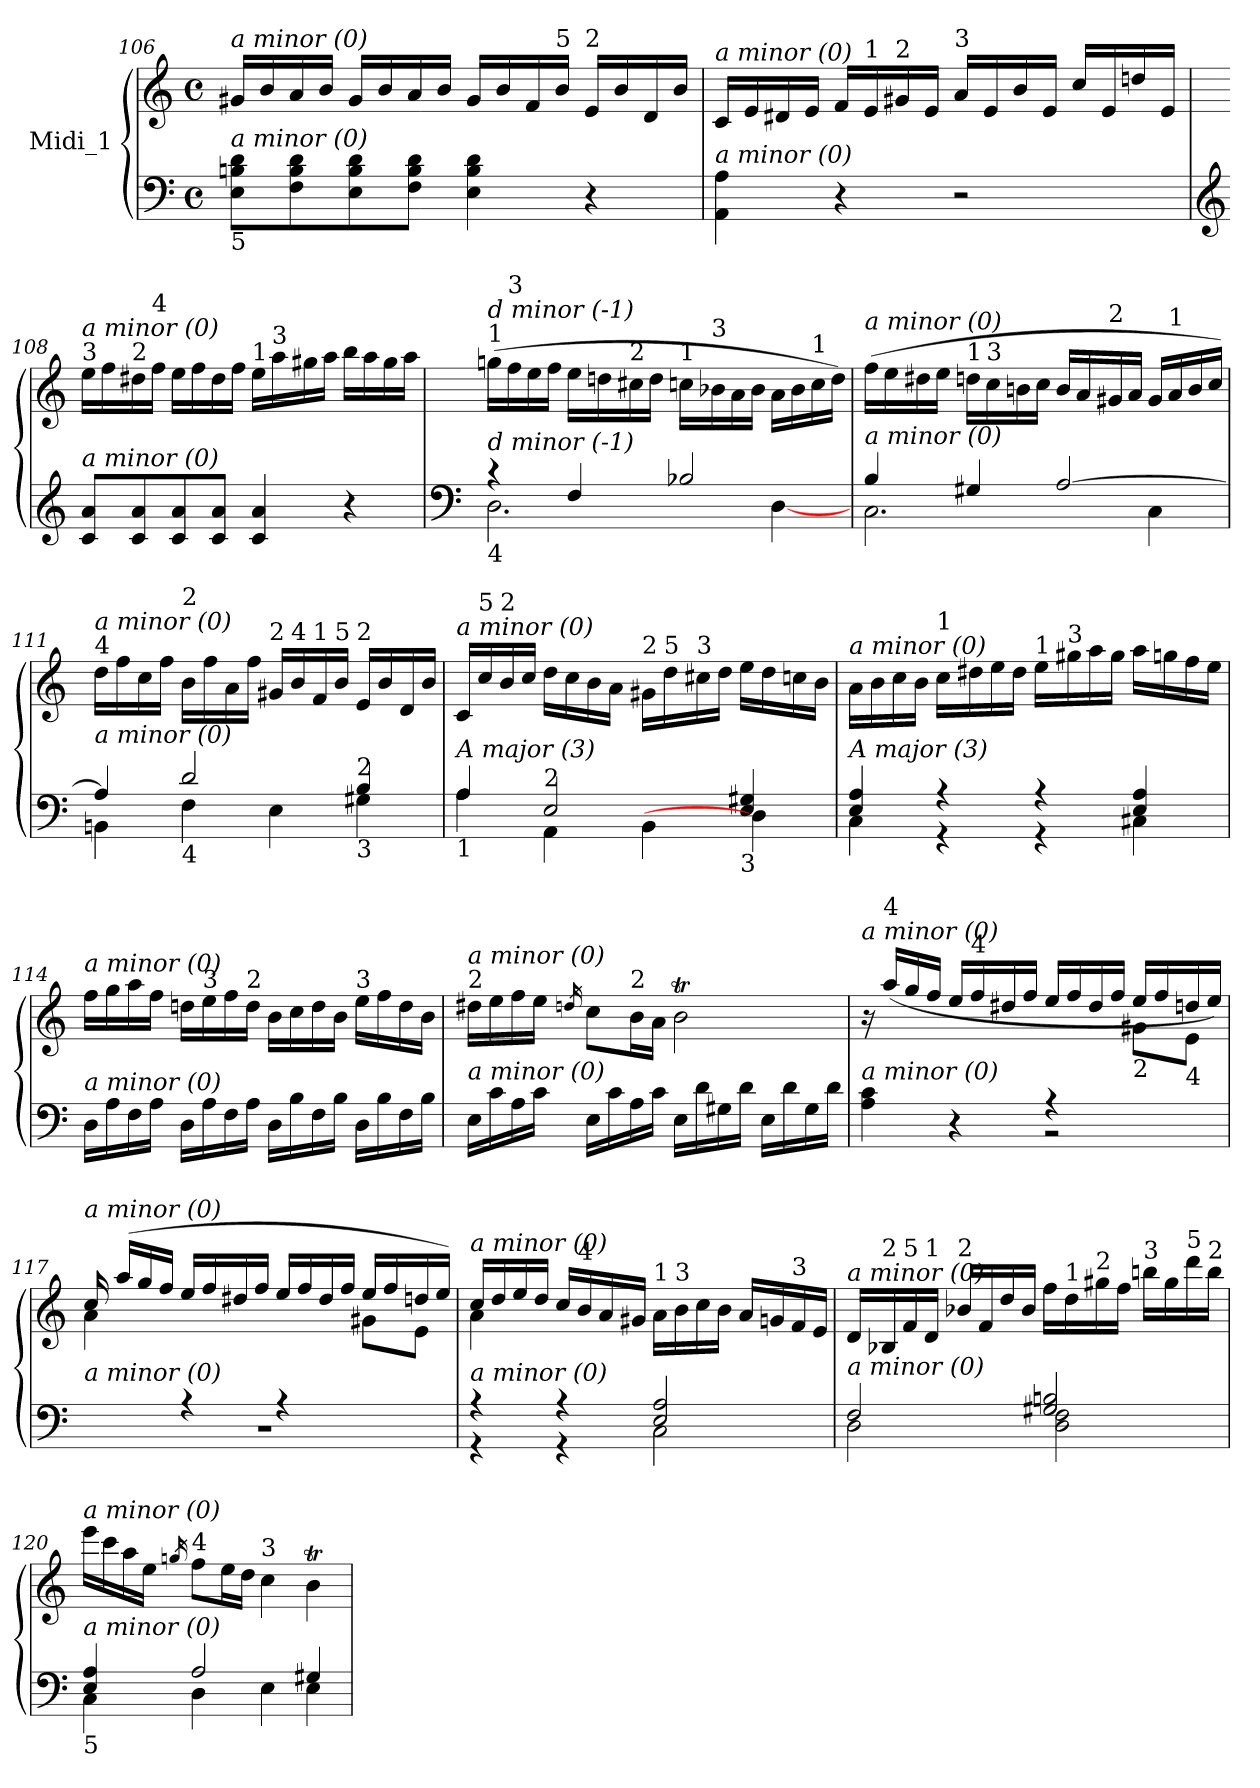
**kern	**kern
*part1	*part1
*staff2	*staff1
*I"Midi_1	*
*clefF4	*clefG2
*k[]	*k[]
*M4/4	*M4/4
*met(c)	*met(c)
=106	=106
!	!LO:TX:i:t=a minor (0)
!LO:TX:b:t=5	!
!LO:TX:i:t=a minor (0)	!
8E\ 8Bni\ 8d\L	16g#X/LL
.	16b/
8F\ 8B\ 8d\	16a/
.	16b/JJ
8E\ 8B\ 8d\	16g#/LL
.	16b/
8F\ 8B\ 8d\J	16a/
.	16b/JJ
4E\ 4B\ 4d\	16g#/LL
.	16b/
.	16f/
!	!LO:TX:a:t=5
.	16b/JJ
!	!LO:TX:a:t=2
4r	16e/LL
.	16b/
.	16d/
.	16b/JJ
!!LO:LB:g=z
=107	=107
!	!LO:TX:i:t=a minor (0)
!LO:TX:i:t=a minor (0)	!
4AA\ 4A\	16c/LL
.	16e/
.	16d#X/
.	16e/JJ
4r	16f/LL
!	!LO:TX:a:t=1
.	16e/
!	!LO:TX:a:t=2
.	16g#X/
.	16e/JJ
!	!LO:TX:a:t=3
2r	16a/LL
.	16e/
.	16b/
.	16e/JJ
.	16cc/LL
.	16e/
.	16ddni/
.	16e/JJ
!!LO:LB:g=z
=108	=108
*clefG2	*
*^	*
!	!	!LO:TX:a:t=3
!	!	!LO:TX:i:t=a minor (0)
!LO:TX:i:t=a minor (0)	!	!
8c/ 8a/L	2ryy	16ee\LL
.	.	16ff\
!	!	!LO:TX:a:t=2
8c/ 8a/	.	16dd#X\
!	!	!LO:TX:a:t=4
.	.	16ff\JJ
8c/ 8a/	.	16ee\LL
.	.	16ff\
8c/ 8a/J	.	16dd#\
.	.	16ff\JJ
!	!	!LO:TX:a:t=1
4c/ 4a/	2ryy	16ee\LL
!	!	!LO:TX:a:t=3
.	.	16aa\
.	.	16gg#X\
.	.	16aa\JJ
4r	.	16bb\LL
.	.	16aa\
.	.	16gg#\
.	.	16aa\JJ
=109	=109	=109
*clefF4	*	*
!	!	!LO:TX:a:t=1
!	!	!LO:TX:i:t=d minor (-1)
!LO:TX:b:t=4	!	!
!LO:TX:i:t=d minor (-1)	!	!
4r	2.D\	(>16ggni\LL
!	!	!LO:TX:a:t=3
.	.	16ff\
.	.	16ee\
.	.	16ff\JJ
4F/	.	16ee\LL
.	.	16ddni\
!	!	!LO:TX:a:t=2
.	.	16cc#X\
.	.	16dd\JJ
!	!	!LO:TX:a:t=1
2B-X/	.	16ccn\LL
!	!	!LO:TX:a:t=3
.	.	16b-X\
.	.	16a\
.	.	16b-\JJ
.	[4D\	16a\LL
.	.	16b-\
!	!	!LO:TX:a:t=1
.	.	16cc\
.	.	16dd\JJ)
!!LO:LB:g=z
=110	=110	=110
!	!	!LO:TX:i:t=a minor (0)
!LO:TX:i:t=a minor (0)	!	!
4B/	2.C\	(>16ff\LL
.	.	16ee\
.	.	16dd#X\
.	.	16ee\JJ
!	!	!LO:TX:a:t=1
4G#X/	.	16ddn\LL
!	!	!LO:TX:a:t=3
.	.	16cc\
.	.	16bni\
.	.	16cc\JJ
[2A/	.	16b/LL
.	.	16a/
!	!	!LO:TX:a:t=2
.	.	16g#X/
.	.	16a/JJ
.	4C\	16g#/LL
!	!	!LO:TX:a:t=1
.	.	16a/
.	.	16b/
.	.	16cc/JJ)
=111	=111	=111
!	!	!LO:TX:a:t=4
!	!	!LO:TX:i:t=a minor (0)
!LO:TX:i:t=a minor (0)	!	!
4A/]	4BBni\	16dd\LL
.	.	16ff\
.	.	16cc\
.	.	16ff\JJ
!	!	!LO:TX:a:t=2
!LO:TX:b:t=4	!	!
2d/	4F\	16b\LL
.	.	16ff\
.	.	16a\
.	.	16ff\JJ
!	!	!LO:TX:a:t=2
.	4E\	16g#X/LL
!	!	!LO:TX:a:t=4
.	.	16b/
!	!	!LO:TX:a:t=1
.	.	16f/
!	!	!LO:TX:a:t=5
.	.	16b/JJ
!	!	!LO:TX:a:t=2
!LO:TX:a:t=2	!	!
!LO:TX:b:t=3	!	!
4B/	4G#X\	16e/LL
.	.	16b/
.	.	16d/
.	.	16b/JJ
!!LO:PB:g=z
=112	=112	=112
!	!	!LO:TX:i:t=a minor (0)
!LO:TX:b:t=1	!	!
!LO:TX:i:t=A major (3)	!	!
4A/	4A\	16c/LL
!	!	!LO:TX:a:t=5
.	.	16cc/
!	!	!LO:TX:a:t=2
.	.	16b/
.	.	16cc/JJ
!LO:TX:a:t=2	!	!
2E/	4AA\	16dd\LL
.	.	16cc\
.	.	16b\
.	.	16a\JJ
!	!	!LO:TX:a:t=2
.	4BB\	16g#X\LL
!	!	!LO:TX:a:t=5
.	.	16dd\
!	!	!LO:TX:a:t=3
.	.	16cc#X\
.	.	16dd\JJ
!LO:TX:b:t=3	!	!
4E/ 4G#X/	4D\]	16ee\LL
.	.	16dd\
.	.	16ccn\
.	.	16b\JJ
=113	=113	=113
!	!	!LO:TX:i:t=a minor (0)
!LO:TX:i:t=A major (3)	!	!
4E/ 4A/	4C\	16a\LL
.	.	16b\
.	.	16cc\
.	.	16b\JJ
!	!	!LO:TX:a:t=1
4r	4r	16cc\LL
.	.	16dd#X\
.	.	16ee\
.	.	16dd#\JJ
!	!	!LO:TX:a:t=1
4r	4r	16ee\LL
!	!	!LO:TX:a:t=3
.	.	16gg#X\
.	.	16aa\
.	.	16gg#\JJ
4E/ 4A/	4C#X\	16aa\LL
.	.	16ggn\
.	.	16ff\
.	.	16ee\JJ
*v	*v	*
!!LO:LB:g=z
=114	=114
!	!LO:TX:i:t=a minor (0)
!LO:TX:i:t=a minor (0)	!
16D\LL	16ff\LL
16A\	16gg\
16F\	16aa\
16A\JJ	16ff\JJ
16D\LL	16ddni\LL
!	!LO:TX:a:t=3
16A\	16ee\
16F\	16ff\
!	!LO:TX:a:t=2
16A\JJ	16dd\JJ
16D\LL	16b\LL
16B\	16cc\
16F\	16dd\
16B\JJ	16b\JJ
!	!LO:TX:a:t=3
16D\LL	16ee\LL
16B\	16ff\
16F\	16dd\
16B\JJ	16b\JJ
=115	=115
!	!LO:TX:a:t=2
!	!LO:TX:i:t=a minor (0)
!LO:TX:i:t=a minor (0)	!
16E\LL	16dd#X\LL
16c\	16ee\
16A\	16ff\
16c\JJ	16ee\JJ
.	16qddn/
16E\LL	8cc\L
16c\	.
!	!LO:TX:a:t=2
16A\	16b\L
16c\JJ	16a\JJ
16E\LL	2bt\
16d\	.
16G#X\	.
16d\JJ	.
16E\LL	.
16d\	.
16G#\	.
16d\JJ	.
!!LO:LB:g=z
=116	=116
*^	*^
!	!	!LO:TX:i:t=a minor (0)	!
!LO:TX:i:t=a minor (0)	!	!	!
2ryy	4A\ 4c\	16r	2.ryy
!	!	!LO:TX:a:t=4	!
.	.	(>16aa/LL	.
.	.	16gg/	.
.	.	16ff/JJ	.
.	4r	16ee/LL	.
!	!	!LO:TX:a:t=4	!
.	.	16ff/	.
.	.	16dd#X/	.
.	.	16ff/JJ	.
4r	2r	16ee/LL	.
.	.	16ff/	.
.	.	16dd#/	.
.	.	16ff/JJ	.
!	!	!LO:TX:b:t=2	!
4ryy	.	16ee/LL	8g#X\L
.	.	16ff/	.
!	!	!LO:TX:b:t=4	!
.	.	16ddn/	8e\J
.	.	16ee/JJ)	.
=117	=117	=117	=117
!	!	!LO:TX:i:t=a minor (0)	!
!LO:TX:i:t=a minor (0)	!	!	!
4ryy	1r	16cc/	4a\
.	.	(>16aa/LL	.
.	.	16gg/	.
.	.	16ff/JJ	.
4r	.	16ee/LL	2ryy
.	.	16ff/	.
.	.	16dd#X/	.
.	.	16ff/JJ	.
4r	.	16ee/LL	.
.	.	16ff/	.
.	.	16dd#/	.
.	.	16ff/JJ	.
4ryy	.	16ee/LL	8g#X\L
.	.	16ff/	.
.	.	16ddn/	8e\J
.	.	16ee/JJ)	.
!!LO:LB:g=z	!!
=118	=118	=118	=118
*	*^	*	*
!	!	!	!LO:TX:i:t=a minor (0)	!
!LO:TX:i:t=a minor (0)	!	!	!	!
4ryy	4r	4r	16cc/LL	4a\
.	.	.	16dd/	.
.	.	.	16ee/	.
.	.	.	16dd/JJ	.
4ryy	4r	4r	16cc/LL	2.ryy
!	!	!	!LO:TX:a:t=4	!
.	.	.	16b/	.
.	.	.	16a/	.
.	.	.	16g#X/JJ	.
!	!	!	!LO:TX:a:t=1	!
2ryy	2E/ 2A/	2C\	16a\LL	.
!	!	!	!LO:TX:a:t=3	!
.	.	.	16b\	.
.	.	.	16cc\	.
.	.	.	16b\JJ	.
.	.	.	16a/LL	.
.	.	.	16gn/	.
!	!	!	!LO:TX:a:t=3	!
.	.	.	16f/	.
.	.	.	16e/JJ	.
*	*	*	*v	*v
=119	=119	=119	=119
!	!	!	!LO:TX:i:t=a minor (0)
!LO:TX:i:t=a minor (0)	!	!	!
2ryy	2F/	2D\	16d/LL
!	!	!	!LO:TX:a:t=2
.	.	.	16B-X/
!	!	!	!LO:TX:a:t=5
.	.	.	16f/
!	!	!	!LO:TX:a:t=1
.	.	.	16d/JJ
!	!	!	!LO:TX:a:t=2
.	.	.	16b-X/LL
.	.	.	16f/
.	.	.	16dd/
.	.	.	16b-/JJ
2ryy	2G#X/ 2Bni/	2D\ 2F\	16ff\LL
!	!	!	!LO:TX:a:t=1
.	.	.	16dd\
!	!	!	!LO:TX:a:t=2
.	.	.	16gg#X\
.	.	.	16ff\JJ
!	!	!	!LO:TX:a:t=3
.	.	.	16bbni\LL
.	.	.	16gg#\
!	!	!	!LO:TX:a:t=5
.	.	.	16ddd\
!	!	!	!LO:TX:a:t=2
.	.	.	16bb\JJ
!!LO:LB:g=z
=120	=120	=120	=120
!	!	!	!LO:TX:i:t=a minor (0)
!LO:TX:b:t=5	!	!	!
!LO:TX:i:t=a minor (0)	!	!	!
2ryy	4E/ 4A/	4C\	16eee\LL
.	.	.	16ccc\
.	.	.	16aa\
.	.	.	16ee\JJ
.	.	.	16qggni/
!	!	!	!LO:TX:a:t=4
.	2A/	4D\	8ff\L
.	.	.	16ee\L
.	.	.	16dd\JJ
!	!	!	!LO:TX:a:t=3
2ryy	.	4E\	4cc\
.	4G#X/	4E\	4bt\
*v	*v	*v	*
=	=
*-	*-
